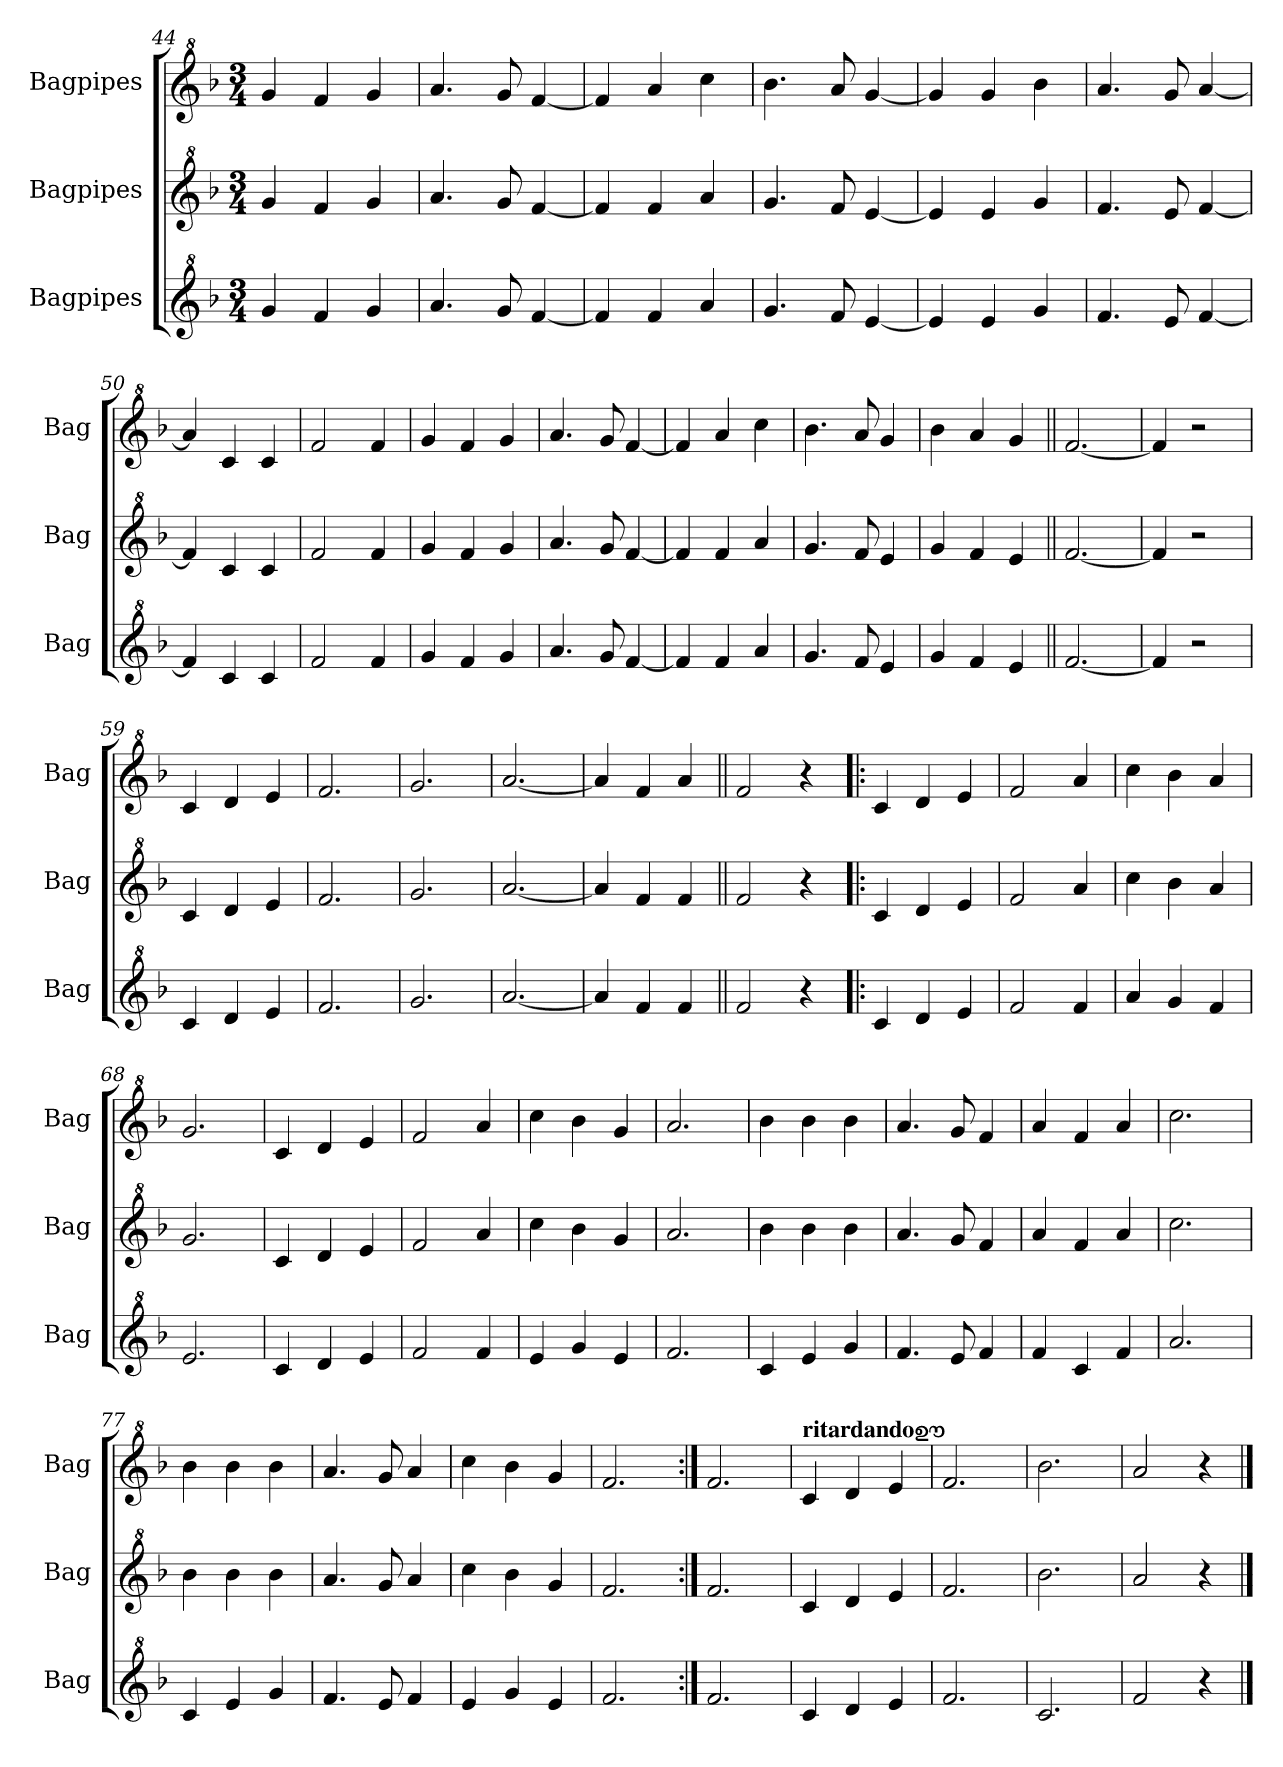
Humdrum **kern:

**kern	**kern	**kern
*part3	*part2	*part1
*staff3	*staff2	*staff1
*I"Bagpipes	*I"Bagpipes	*I"Bagpipes
*I'Bag	*I'Bag	*I'Bag
*clefG^2	*clefG^2	*clefG^2
*k[b-]	*k[b-]	*k[b-]
*F:	*F:	*F:
*M3/4	*M3/4	*M3/4
=44	=44	=44
4gg/	4gg/	4gg/
4ff/	4ff/	4ff/
4gg/	4gg/	4gg/
=45	=45	=45
4.aa/	4.aa/	4.aa/
8gg/	8gg/	8gg/
[4ff/	[4ff/	[4ff/
=46	=46	=46
4ff/]	4ff/]	4ff/]
4ff/	4ff/	4aa/
4aa/	4aa/	4ccc\
=47	=47	=47
4.gg/	4.gg/	4.bb-\
8ff/	8ff/	8aa/
[4ee/	[4ee/	[4gg/
=48	=48	=48
4ee/]	4ee/]	4gg/]
4ee/	4ee/	4gg/
4gg/	4gg/	4bb-\
=49	=49	=49
4.ff/	4.ff/	4.aa/
8ee/	8ee/	8gg/
[4ff/	[4ff/	[4aa/
=50	=50	=50
4ff/]	4ff/]	4aa/]
4cc/	4cc/	4cc/
4cc/	4cc/	4cc/
=51	=51	=51
2ff/	2ff/	2ff/
4ff/	4ff/	4ff/
=52	=52	=52
4gg/	4gg/	4gg/
4ff/	4ff/	4ff/
4gg/	4gg/	4gg/
!!LO:PB:g=z
=53	=53	=53
4.aa/	4.aa/	4.aa/
8gg/	8gg/	8gg/
[4ff/	[4ff/	[4ff/
=54	=54	=54
4ff/]	4ff/]	4ff/]
4ff/	4ff/	4aa/
4aa/	4aa/	4ccc\
=55	=55	=55
4.gg/	4.gg/	4.bb-\
8ff/	8ff/	8aa/
4ee/	4ee/	4gg/
=56	=56	=56
4gg/	4gg/	4bb-\
4ff/	4ff/	4aa/
4ee/	4ee/	4gg/
=57||	=57||	=57||
[2.ff/	[2.ff/	[2.ff/
=58	=58	=58
4ff/]	4ff/]	4ff/]
2r	2r	2r
=59	=59	=59
4cc/	4cc/	4cc/
4dd/	4dd/	4dd/
4ee/	4ee/	4ee/
=60	=60	=60
2.ff/	2.ff/	2.ff/
=61	=61	=61
2.gg/	2.gg/	2.gg/
=62	=62	=62
[2.aa/	[2.aa/	[2.aa/
=63	=63	=63
4aa/]	4aa/]	4aa/]
4ff/	4ff/	4ff/
4ff/	4ff/	4aa/
=64||	=64||	=64||
2ff/	2ff/	2ff/
4r	4r	4r
=65!|:	=65!|:	=65!|:
4cc/	4cc/	4cc/
4dd/	4dd/	4dd/
4ee/	4ee/	4ee/
=66	=66	=66
2ff/	2ff/	2ff/
4ff/	4aa/	4aa/
!!LO:LB:g=z
=67	=67	=67
4aa/	4ccc\	4ccc\
4gg/	4bb-\	4bb-\
4ff/	4aa/	4aa/
=68	=68	=68
2.ee/	2.gg/	2.gg/
=69	=69	=69
4cc/	4cc/	4cc/
4dd/	4dd/	4dd/
4ee/	4ee/	4ee/
=70	=70	=70
2ff/	2ff/	2ff/
4ff/	4aa/	4aa/
=71	=71	=71
4ee/	4ccc\	4ccc\
4gg/	4bb-\	4bb-\
4ee/	4gg/	4gg/
=72	=72	=72
2.ff/	2.aa/	2.aa/
=73	=73	=73
4cc/	4bb-\	4bb-\
4ee/	4bb-\	4bb-\
4gg/	4bb-\	4bb-\
=74	=74	=74
4.ff/	4.aa/	4.aa/
8ee/	8gg/	8gg/
4ff/	4ff/	4ff/
=75	=75	=75
4ff/	4aa/	4aa/
4cc/	4ff/	4ff/
4ff/	4aa/	4aa/
=76	=76	=76
2.aa/	2.ccc\	2.ccc\
=77	=77	=77
4cc/	4bb-\	4bb-\
4ee/	4bb-\	4bb-\
4gg/	4bb-\	4bb-\
=78	=78	=78
4.ff/	4.aa/	4.aa/
8ee/	8gg/	8gg/
4ff/	4aa/	4aa/
=79	=79	=79
4ee/	4ccc\	4ccc\
4gg/	4bb-\	4bb-\
4ee/	4gg/	4gg/
!!LO:LB:g=z
=80	=80	=80
2.ff/	2.ff/	2.ff/
=81:|!	=81:|!	=81:|!
2.ff/	2.ff/	2.ff/
=82	=82	=82
!	!	!LO:TX:a:t=ritardandoഊ
4cc/	4cc/	4cc/
4dd/	4dd/	4dd/
4ee/	4ee/	4ee/
=83	=83	=83
2.ff/	2.ff/	2.ff/
=84	=84	=84
2.cc/	2.bb-\	2.bb-\
=85	=85	=85
2ff/	2aa/	2aa/
4r	4r	4r
==	==	==
*-	*-	*-
